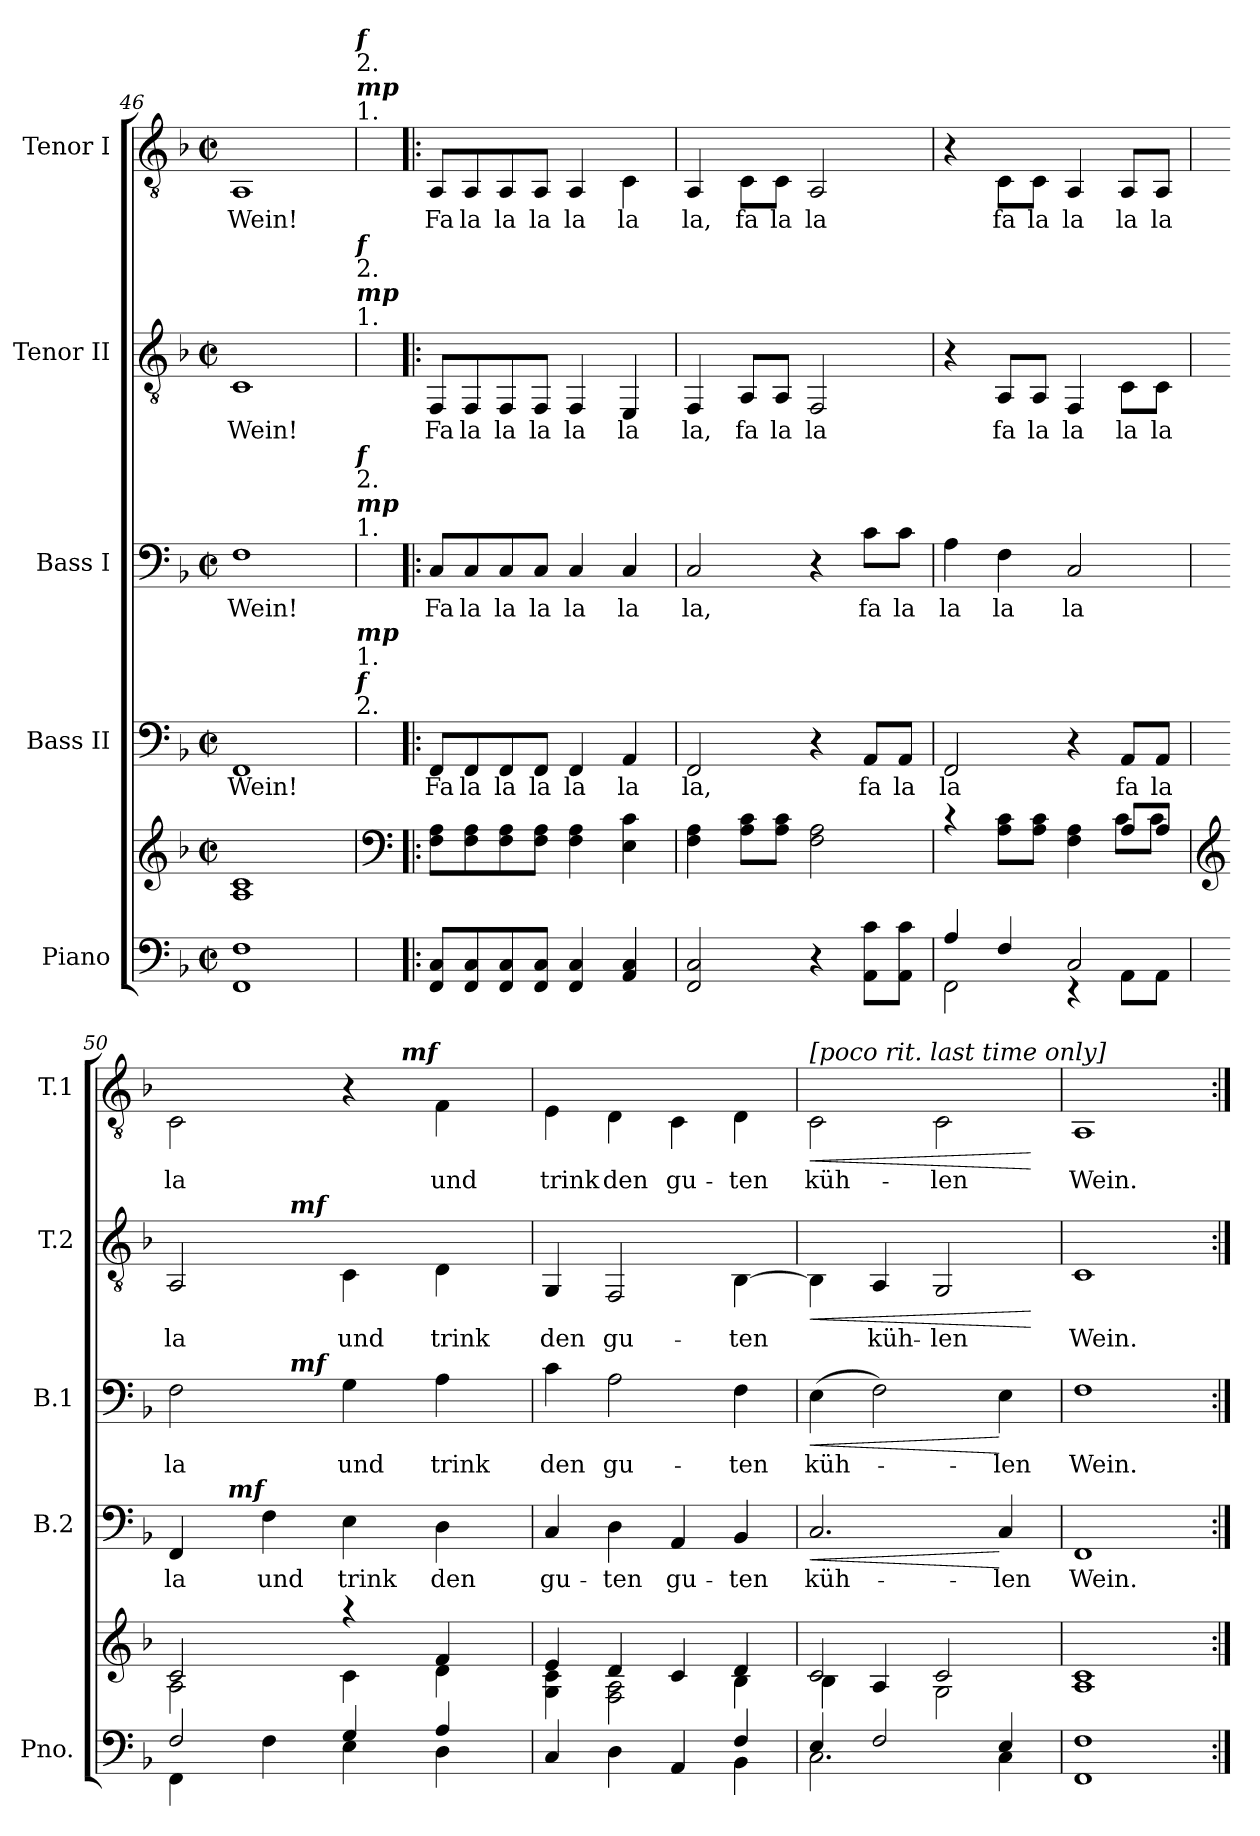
**kern	**kern	**kern	**text	**dynam	**kern	**text	**dynam	**kern	**text	**dynam	**kern	**text	**dynam
*part5	*part5	*part4	*part4	*part4	*part3	*part3	*part3	*part2	*part2	*part2	*part1	*part1	*part1
*staff6	*staff5	*staff4	*staff4	*staff4	*staff3	*staff3	*staff3	*staff2	*staff2	*staff2	*staff1	*staff1	*staff1
*I"Piano	*	*I"Bass II	*	*	*I"Bass I	*	*	*I"Tenor II	*	*	*I"Tenor I	*	*
*I'Pno.	*	*I'B.2	*	*	*I'B.1	*	*	*I'T.2	*	*	*I'T.1	*	*
!!LO:PB:g=z
*clefF4	*clefG2	*clefF4	*	*	*clefF4	*	*	*clefGv2	*	*	*clefGv2	*	*
*k[b-]	*k[b-]	*k[b-]	*	*	*k[b-]	*	*	*k[b-]	*	*	*k[b-]	*	*
*F:	*F:	*F:	*	*	*F:	*	*	*F:	*	*	*F:	*	*
*M2/2	*M2/2	*M2/2	*	*	*M2/2	*	*	*M2/2	*	*	*M2/2	*	*
*met(c|)	*met(c|)	*met(c|)	*	*	*met(c|)	*	*	*met(c|)	*	*	*met(c|)	*	*
=46	=46	=46	=46	=46	=46	=46	=46	=46	=46	=46	=46	=46	=46
!	!	!	!LO:LY:b	!	!	!LO:LY:b	!	!	!LO:LY:b	!	!	!LO:LY:b	!
1FF 1F	1A 1c	1FF	Wein!	.	1F	Wein!	.	1C	Wein!	.	1AA	Wein!	.
!	!	!	!	!	!	!	!	!	!	!	!LO:TX:a:t=1.	!	!
!	!	!	!	!	!	!	!	!	!	!	!LO:TX:a:Bi:t=mp	!	!
!	!	!	!	!	!	!	!	!	!	!	!LO:TX:a:t=2.	!	!
!	!	!	!	!	!	!	!	!	!	!	!LO:TX:a:Bi:t=f	!	!
!	!	!	!	!	!	!	!	!LO:TX:a:t=1.	!	!	!	!	!
!	!	!	!	!	!	!	!	!LO:TX:a:Bi:t=mp	!	!	!	!	!
!	!	!	!	!	!	!	!	!LO:TX:a:t=2.	!	!	!	!	!
!	!	!	!	!	!	!	!	!LO:TX:a:Bi:t=f	!	!	!	!	!
!	!	!	!	!	!LO:TX:a:t=1.	!	!	!	!	!	!	!	!
!	!	!	!	!	!LO:TX:a:Bi:t=mp	!	!	!	!	!	!	!	!
!	!	!	!	!	!LO:TX:a:t=2.	!	!	!	!	!	!	!	!
!	!	!	!	!	!LO:TX:a:Bi:t=f	!	!	!	!	!	!	!	!
!	!	!LO:TX:a:t=2.	!	!	!	!	!	!	!	!	!	!	!
!	!	!LO:TX:a:Bi:t=f	!	!	!	!	!	!	!	!	!	!	!
!	!	!LO:TX:a:t=1.	!	!	!	!	!	!	!	!	!	!	!
!	!	!LO:TX:a:Bi:t=mp	!	!	!	!	!	!	!	!	!	!	!
=47!|:	=47!|:	=47!|:	=47!|:	=47!|:	=47!|:	=47!|:	=47!|:	=47!|:	=47!|:	=47!|:	=47!|:	=47!|:	=47!|:
*	*clefF4	*	*	*	*	*	*	*	*	*	*	*	*
!	!	!	!LO:LY:b	!	!	!LO:LY:b	!	!	!LO:LY:b	!	!	!LO:LY:b	!
8FF/ 8C/L	8F\ 8A\L	8FF/L	Fa	.	8C/L	Fa	.	8FF/L	Fa	.	8AA/L	Fa	.
!	!	!	!LO:LY:b	!	!	!LO:LY:b	!	!	!LO:LY:b	!	!	!LO:LY:b	!
8FF/ 8C/	8F\ 8A\	8FF/	la	.	8C/	la	.	8FF/	la	.	8AA/	la	.
!	!	!	!LO:LY:b	!	!	!LO:LY:b	!	!	!LO:LY:b	!	!	!LO:LY:b	!
8FF/ 8C/	8F\ 8A\	8FF/	la	.	8C/	la	.	8FF/	la	.	8AA/	la	.
!	!	!	!LO:LY:b	!	!	!LO:LY:b	!	!	!LO:LY:b	!	!	!LO:LY:b	!
8FF/ 8C/J	8F\ 8A\J	8FF/J	la	.	8C/J	la	.	8FF/J	la	.	8AA/J	la	.
!	!	!	!LO:LY:b	!	!	!LO:LY:b	!	!	!LO:LY:b	!	!	!LO:LY:b	!
4FF/ 4C/	4F\ 4A\	4FF/	la	.	4C/	la	.	4FF/	la	.	4AA/	la	.
!	!	!	!LO:LY:b	!	!	!LO:LY:b	!	!	!LO:LY:b	!	!	!LO:LY:b	!
4AA/ 4C/	4E\ 4c\	4AA/	la	.	4C/	la	.	4EE/	la	.	4C\	la	.
=48	=48	=48	=48	=48	=48	=48	=48	=48	=48	=48	=48	=48	=48
!	!	!	!LO:LY:b	!	!	!LO:LY:b	!	!	!LO:LY:b	!	!	!LO:LY:b	!
2FF/ 2C/	4F\ 4A\	2FF/	la,	.	2C/	la,	.	4FF/	la,	.	4AA/	la,	.
!	!	!	!	!	!	!	!	!	!LO:LY:b	!	!	!LO:LY:b	!
.	8A\ 8c\L	.	.	.	.	.	.	8AA/L	fa	.	8C\L	fa	.
!	!	!	!	!	!	!	!	!	!LO:LY:b	!	!	!LO:LY:b	!
.	8A\ 8c\J	.	.	.	.	.	.	8AA/J	la	.	8C\J	la	.
!	!	!	!	!	!	!	!	!	!LO:LY:b	!	!	!LO:LY:b	!
4r	2F\ 2A\	4r	.	.	4r	.	.	2FF/	la	.	2AA/	la	.
!	!	!	!LO:LY:b	!	!	!LO:LY:b	!	!	!	!	!	!	!
8AA\ 8c\L	.	8AA/L	fa	.	8c\L	fa	.	.	.	.	.	.	.
!	!	!	!LO:LY:b	!	!	!LO:LY:b	!	!	!	!	!	!	!
8AA\ 8c\J	.	8AA/J	la	.	8c\J	la	.	.	.	.	.	.	.
=49	=49	=49	=49	=49	=49	=49	=49	=49	=49	=49	=49	=49	=49
*^	*^	*	*	*	*	*	*	*	*	*	*	*	*
!	!	!	!	!	!LO:LY:b	!	!	!LO:LY:b	!	!	!	!	!	!	!
4A/	2FF\	4rc	2.ryy	2FF/	la	.	4A\	la	.	4r	.	.	4r	.	.
!	!	!	!	!	!	!	!	!LO:LY:b	!	!	!LO:LY:b	!	!	!LO:LY:b	!
4F/	.	8A\ 8c\L	.	.	.	.	4F\	la	.	8AA/L	fa	.	8C\L	fa	.
!	!	!	!	!	!	!	!	!	!	!	!LO:LY:b	!	!	!LO:LY:b	!
.	.	8A\ 8c\J	.	.	.	.	.	.	.	8AA/J	la	.	8C\J	la	.
!	!	!	!	!	!	!	!	!LO:LY:b	!	!	!LO:LY:b	!	!	!LO:LY:b	!
2C/	4rEE	4F\ 4A\	.	4r	.	.	2C/	la	.	4FF/	la	.	4AA/	la	.
!	!	!	!	!	!LO:LY:b	!	!	!	!	!	!LO:LY:b	!	!	!LO:LY:b	!
.	8AA\L	8A/L	8c\L	8AA/L	fa	.	.	.	.	8C\L	la	.	8AA/L	la	.
!	!	!	!	!	!LO:LY:b	!	!	!	!	!	!LO:LY:b	!	!	!LO:LY:b	!
.	8AA\J	8A/J	8c\J	8AA/J	la	.	.	.	.	8C\J	la	.	8AA/J	la	.
!!LO:LB:g=z
=50	=50	=50	=50	=50	=50	=50	=50	=50	=50	=50	=50	=50	=50	=50	=50
*	*	*clefG2	*	*	*	*	*	*	*	*	*	*	*	*	*
!	!	!	!	!	!LO:LY:b	!	!	!LO:LY:b	!	!	!LO:LY:b	!	!	!LO:LY:b	!
*	*	*	*	*^	*	*	*^	*	*	*^	*	*	*^	*	*
2F/	4FF\	2c/	2A\	4FF/	8ryy	la	.	2F\	4ryy	la	.	2AA/	4ryy	la	.	2C\	2ryy	la	.
.	.	.	.	.	32ryy	.	.	.	.	.	.	.	.	.	.	.	.	.	.
!	!	!	!	!	!LO:TX:a:Bi:t=mf	!	!	!	!	!	!	!	!	!	!	!	!	!	!
.	.	.	.	.	2ryy	.	.	.	.	.	.	.	.	.	.	.	.	.	.
!	!	!	!	!	!	!LO:LY:b	!	!	!	!	!	!	!	!	!	!	!	!	!
.	4F\	.	.	4F\	.	und	.	.	16ryy	.	.	.	16ryy	.	.	.	.	.	.
!	!	!	!	!	!	!	!	!	!	!	!	!	!LO:TX:a:Bi:t=mf	!	!	!	!	!	!
!	!	!	!	!	!	!	!	!	!LO:TX:a:Bi:t=mf	!	!	!	!	!	!	!	!	!	!
.	.	.	.	.	.	.	.	.	2ryy	.	.	.	2ryy	.	.	.	.	.	.
!	!	!	!	!	!	!LO:LY:b	!	!	!	!LO:LY:b	!	!	!	!LO:LY:b	!	!	!	!	!
4G/	4E\	4raa	4c\	4E\	.	trink	.	4G\	.	und	.	4C\	.	und	.	4r	8ryy	.	.
.	.	.	.	.	.	.	.	.	.	.	.	.	.	.	.	.	32ryy	.	.
!	!	!	!	!	!	!	!	!	!	!	!	!	!	!	!	!	!LO:TX:a:Bi:t=mf	!	!
.	.	.	.	.	4ryy	.	.	.	.	.	.	.	.	.	.	.	4ryy	.	.
!	!	!	!	!	!	!LO:LY:b	!	!	!	!LO:LY:b	!	!	!	!LO:LY:b	!	!	!	!LO:LY:b	!
4A/	4D\	4f/	4d\	4D\	.	den	.	4A\	.	trink	.	4D\	.	trink	.	4F\	.	und	.
.	.	.	.	.	.	.	.	.	8.ryy	.	.	.	8.ryy	.	.	.	.	.	.
.	.	.	.	.	16.ryy	.	.	.	.	.	.	.	.	.	.	.	16.ryy	.	.
=51	=51	=51	=51	=51	=51	=51	=51	=51	=51	=51	=51	=51	=51	=51	=51	=51	=51	=51	=51
!	!	!	!	!	!	!LO:LY:b	!	!	!	!LO:LY:b	!	!	!	!LO:LY:b	!	!	!	!LO:LY:b	!
*	*	*	*	*v	*v	*	*	*	*	*	*	*v	*v	*	*	*v	*v	*	*
*	*	*	*	*	*	*	*v	*v	*	*	*	*	*	*	*	*
2.ryy	4C/	4e/	4G\ 4c\	4C/	gu-	.	4c\	den	.	4GG/	den	.	4E\	trink	.
!	!	!	!	!	!LO:LY:b	!	!	!LO:LY:b	!	!	!LO:LY:b	!	!	!LO:LY:b	!
.	4D\	4d/	2F\ 2A\	4D\	-ten	.	2A\	gu-	.	2FF/	gu-	.	4D\	den	.
!	!	!	!	!	!LO:LY:b	!	!	!	!	!	!	!	!	!LO:LY:b	!
.	4AA/	4c/	.	4AA/	gu-	.	.	.	.	.	.	.	4C\	gu-	.
!	!	!	!	!	!LO:LY:b	!	!	!LO:LY:b	!	!	!LO:LY:b	!	!	!LO:LY:b	!
4F/	4BB-\	4d/	4B-\	4BB-/	-ten	.	4F\	-ten	.	[>4BB-\	-ten	.	4D\	-ten	.
=52	=52	=52	=52	=52	=52	=52	=52	=52	=52	=52	=52	=52	=52	=52	=52
!	!	!	!	!	!	!	!	!	!	!	!	!	!LO:TX:a:i:t=[poco rit. last time only]	!	!
!	!	!	!	!	!LO:LY:b	!LO:HP:b	!	!LO:LY:b	!LO:HP:b	!	!	!LO:HP:b	!	!LO:LY:b	!LO:HP:b
4E/	2.C\	2c/	4B-\	2.C/	küh-	<	(>4E\	küh-	<	4BB-\]	.	<	2C\	küh-	<
!	!	!	!	!	!	!	!	!	!	!	!LO:LY:b	!	!	!	!
2F/	.	.	4A/	.	.	.	2F\)	.	.	4AA/	küh-	.	.	.	.
!	!	!	!	!	!	!	!	!	!	!	!LO:LY:b	!	!	!LO:LY:b	!
.	.	2c/	2G\	.	.	.	.	.	.	2GG/	-len	.	2C\	-len	.
!	!	!	!	!	!LO:LY:b	!	!	!LO:LY:b	!	!	!	!	!	!	!
4E/	4C\	.	.	4C/	-len	[	4E\	-len	[	.	.	.	.	.	.
*v	*v	*	*	*	*	*	*	*	*	*	*	*	*	*	*
*	*v	*v	*	*	*	*	*	*	*	*	*	*	*	*
.	.	.	.	.	.	.	.	.	.	[	.	.	[
=53	=53	=53	=53	=53	=53	=53	=53	=53	=53	=53	=53	=53	=53
!	!	!	!LO:LY:b	!	!	!LO:LY:b	!	!	!LO:LY:b	!	!	!LO:LY:b	!
1FF 1F	1A 1c	1FF	Wein.	.	1F	Wein.	.	1C	Wein.	.	1AA	Wein.	.
=:|!	=:|!	=:|!	=:|!	=:|!	=:|!	=:|!	=:|!	=:|!	=:|!	=:|!	=:|!	=:|!	=:|!
*-	*-	*-	*-	*-	*-	*-	*-	*-	*-	*-	*-	*-	*-
